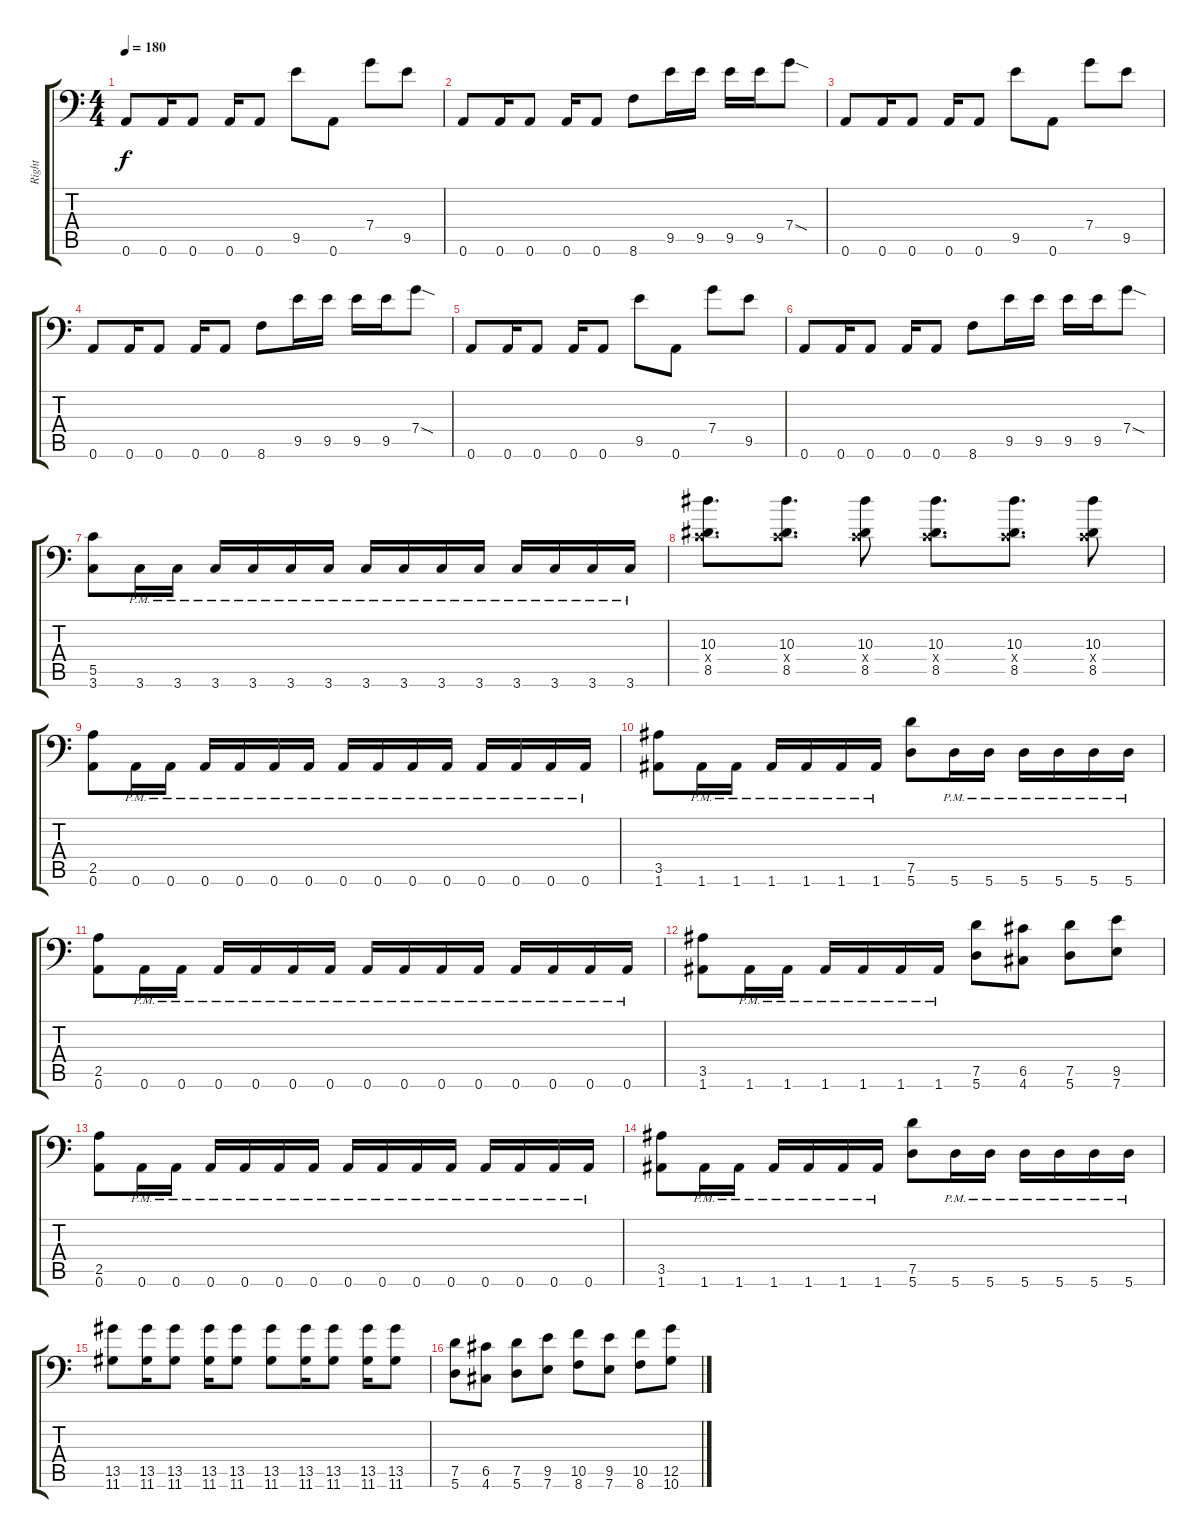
\track ("Right" "Right") {instrument distortionguitar}
\staff {score tabs}
\tuning (D4 A3 F3 C3 G2 A1) {hide}
\ts (4 4)
\tempo 180
\clef f4
\ks c
0.6.8{dy f} 0.6.16 0.6.8 0.6.16 0.6.8 9.5.8 0.6.8 7.4.8 9.5.8 |
0.6.8 0.6.16 0.6.8 0.6.16 0.6.8 8.6.8 9.5.16 9.5.16 9.5.16 9.5.16 7.4{sod}.8 |
0.6.8 0.6.16 0.6.8 0.6.16 0.6.8 9.5.8 0.6.8 7.4.8 9.5.8 |
0.6.8 0.6.16 0.6.8 0.6.16 0.6.8 8.6.8 9.5.16 9.5.16 9.5.16 9.5.16 7.4{sod}.8 |
0.6.8 0.6.16 0.6.8 0.6.16 0.6.8 9.5.8 0.6.8 7.4.8 9.5.8 |
0.6.8 0.6.16 0.6.8 0.6.16 0.6.8 8.6.8 9.5.16 9.5.16 9.5.16 9.5.16 7.4{sod}.8 |
(5.5 3.6).8 3.6{pm}.16 3.6{pm}.16 3.6{pm}.16 3.6{pm}.16 3.6{pm}.16 3.6{pm}.16 3.6{pm}.16 3.6{pm}.16 3.6{pm}.16 3.6{pm}.16 3.6{pm}.16 3.6{pm}.16 3.6{pm}.16 3.6{pm}.16 |
(10.3 0.4{x} 8.5).8{d} (10.3 0.4{x} 8.5).8{d} (10.3 0.4{x} 8.5).8 (10.3 0.4{x} 8.5).8{d} (10.3 0.4{x} 8.5).8{d} (10.3 0.4{x} 8.5).8 |
(2.5 0.6).8 0.6{pm}.16 0.6{pm}.16 0.6{pm}.16 0.6{pm}.16 0.6{pm}.16 0.6{pm}.16 0.6{pm}.16 0.6{pm}.16 0.6{pm}.16 0.6{pm}.16 0.6{pm}.16 0.6{pm}.16 0.6{pm}.16 0.6{pm}.16 |
(3.5 1.6).8 1.6{pm}.16 1.6{pm}.16 1.6{pm}.16 1.6{pm}.16 1.6{pm}.16 1.6{pm}.16 (7.5 5.6).8 5.6{pm}.16 5.6{pm}.16 5.6{pm}.16 5.6{pm}.16 5.6{pm}.16 5.6{pm}.16 |
(2.5 0.6).8 0.6{pm}.16 0.6{pm}.16 0.6{pm}.16 0.6{pm}.16 0.6{pm}.16 0.6{pm}.16 0.6{pm}.16 0.6{pm}.16 0.6{pm}.16 0.6{pm}.16 0.6{pm}.16 0.6{pm}.16 0.6{pm}.16 0.6{pm}.16 |
(3.5 1.6).8 1.6{pm}.16 1.6{pm}.16 1.6{pm}.16 1.6{pm}.16 1.6{pm}.16 1.6{pm}.16 (7.5 5.6).8 (6.5 4.6).8 (7.5 5.6).8 (9.5 7.6).8 |
(2.5 0.6).8 0.6{pm}.16 0.6{pm}.16 0.6{pm}.16 0.6{pm}.16 0.6{pm}.16 0.6{pm}.16 0.6{pm}.16 0.6{pm}.16 0.6{pm}.16 0.6{pm}.16 0.6{pm}.16 0.6{pm}.16 0.6{pm}.16 0.6{pm}.16 |
(3.5 1.6).8 1.6{pm}.16 1.6{pm}.16 1.6{pm}.16 1.6{pm}.16 1.6{pm}.16 1.6{pm}.16 (7.5 5.6).8 5.6{pm}.16 5.6{pm}.16 5.6{pm}.16 5.6{pm}.16 5.6{pm}.16 5.6{pm}.16 |
(13.5 11.6).8 (13.5 11.6).16 (13.5 11.6).8 (13.5 11.6).16 (13.5 11.6).8 (13.5 11.6).8 (13.5 11.6).16 (13.5 11.6).8 (13.5 11.6).16 (13.5 11.6).8 |
(7.5 5.6).8 (6.5 4.6).8 (7.5 5.6).8 (9.5 7.6).8 (10.5 8.6).8 (9.5 7.6).8 (10.5 8.6).8 (12.5 10.6).8
